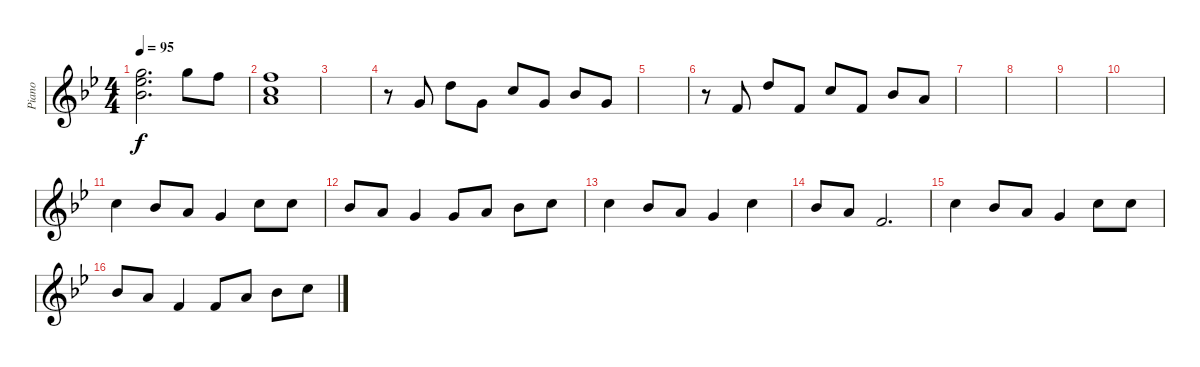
\track ("Piano" "Piano") {instrument acousticgrandpiano}
\staff {score}
\tuning (E4 B3 G3 D3 A2 E2) {hide}
\ts (4 4)
\tempo 95
\clef g2
\ks gminor
(11.1 20.2 15.3).2{d dy f} 15.1.8 18.2.8 |
(8.1 18.2 14.3).1 |
|
r.8 8.2.8 15.2.8 8.2.8 13.2.8 8.2.8 11.2.8 8.2.8 |
|
r.8 1.1.8 10.1.8 1.1.8 8.1.8 1.1.8 6.1.8 5.1.8 |
|
|
|
|
8.1.4 6.1.8 5.1.8 3.1.4 8.1.8 8.1.8 |
6.1.8 5.1.8 3.1.4 3.1.8 5.1.8 6.1.8 8.1.8 |
8.1.4 6.1.8 5.1.8 3.1.4 8.1.4 |
6.1.8 5.1.8 1.1.2{d} |
8.1.4 6.1.8 5.1.8 3.1.4 8.1.8 8.1.8 |
6.1.8 5.1.8 1.1.4 1.1.8 5.1.8 6.1.8 8.1.8
